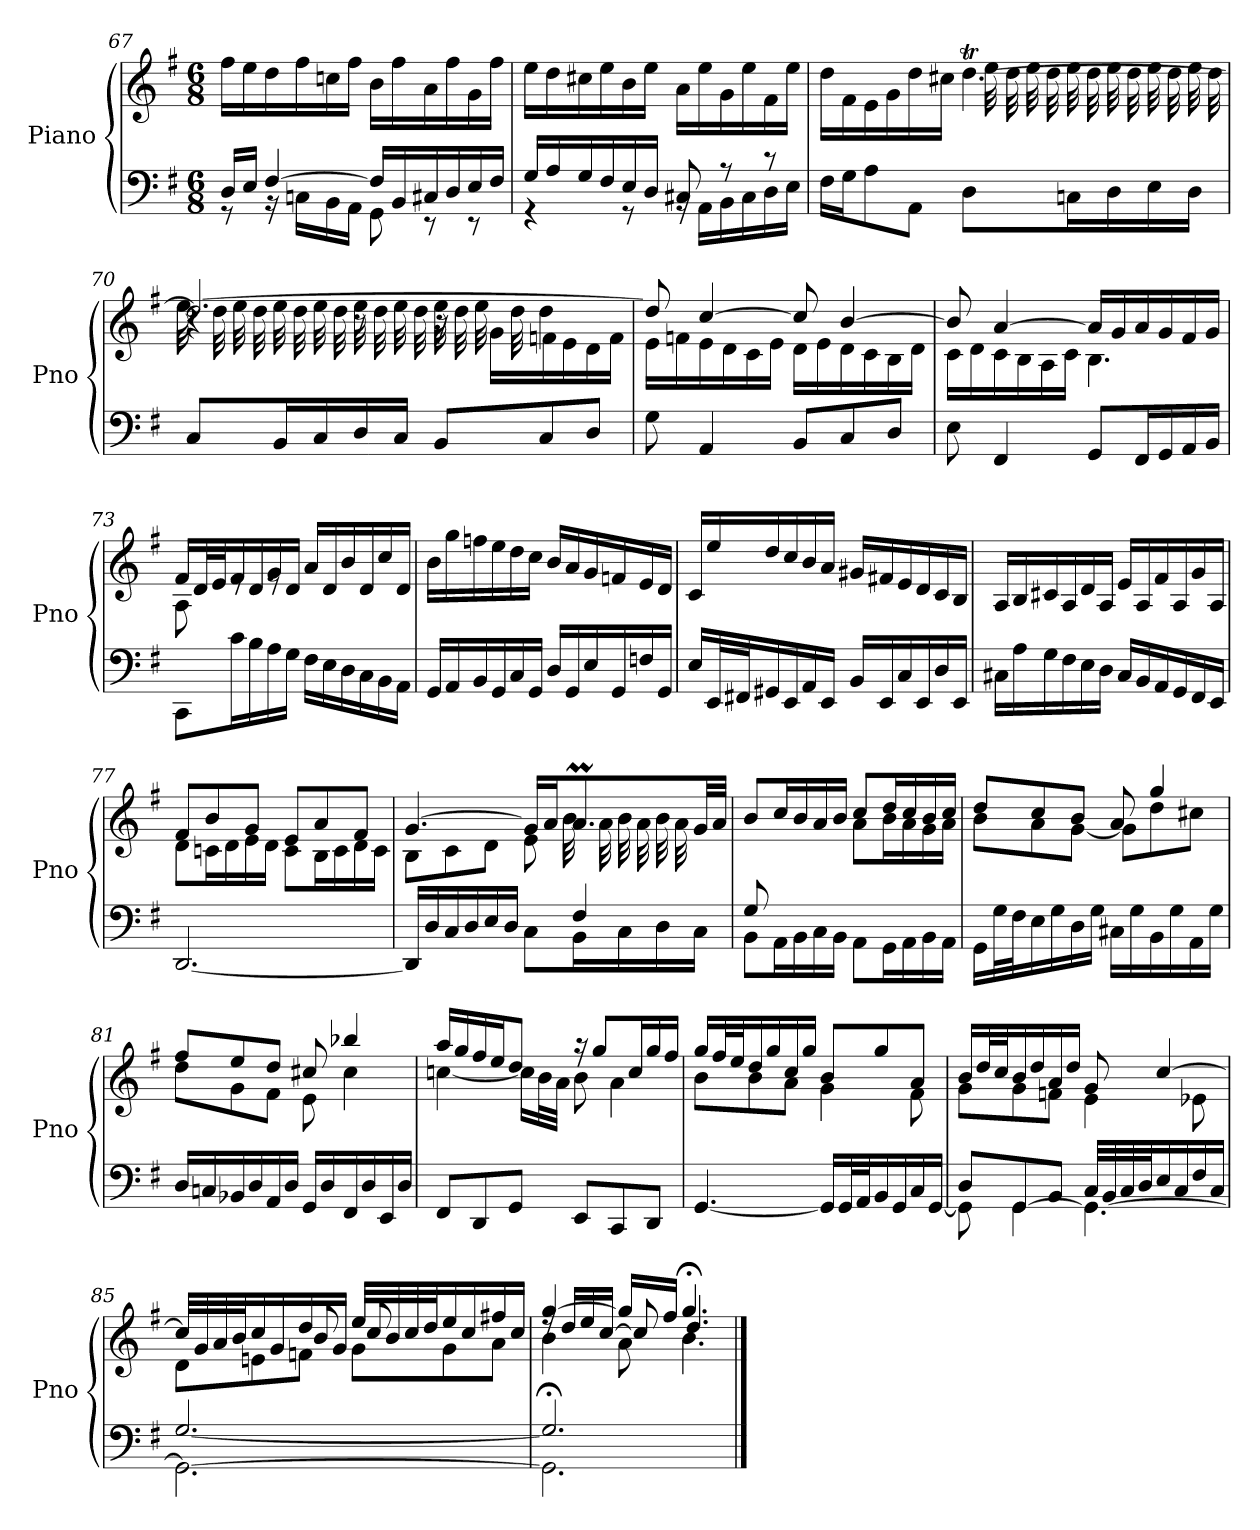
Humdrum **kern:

**kern	**kern
*part1	*part1
*staff2	*staff1
*I"Piano	*
*I'Pno	*
!!LO:LB:g=z
*clefF4	*clefG2
*k[f#]	*k[f#]
*M6/8	*M6/8
=67	=67
*^	*
16D/LL	8r	16ff#\LL
16E/JJ	.	16ee\
[4F#/	16r	16dd\
.	16Cn\LL	16ff#\
.	16BB\	16ccn\
.	16AA\JJ	16ff#\JJ
16F#/LL]	8GG\	16b\LL
16BB/	.	16ff#\
16C#X/	8r	16a\
16D/	.	16ff#\
16E/	8r	16g\
16F#/JJ	.	16ff#\JJ
=68	=68	=68
16G/LL	4r	16ee\LL
16A/	.	16dd\
16G/	.	16cc#X\
16F#/	.	16ee\
16E/	8r	16b\
16D/JJ	.	16ee\JJ
8C#X/	16rBB	16a\LL
.	16AA\LL	16ee\
8r	16BB\	16g\
.	16C#\	16ee\
8r	16D\	16f#\
.	16E\JJ	16ee\JJ
*v	*v	*
=69	=69
*	*^
16F#\LL	16dd\LL	4.ryy
16G\J	16f#\	.
8A\	16e\	.
.	16g\	.
8AA\J	16dd\	.
.	16cc#X\JJ	.
8D\L	[4.ddT\	32ee
.	.	32dd
.	.	32ee
.	.	32dd
16Cn\L	.	32ee
.	.	32dd
16D\	.	32ee
.	.	32dd
16E\	.	32ee
.	.	32dd
16D\JJ	.	32ee
.	.	32dd
=70	=70	=70
*	*	*^
8C/L	2.dd/_	32ee	4r
.	.	32dd	.
.	.	32ee	.
.	.	32dd	.
16BB/L	.	32ee	.
.	.	32dd	.
16C/	.	32ee	.
.	.	32dd	.
16D/	.	32ee	8r
.	.	32dd	.
16C/JJ	.	32ee	.
.	.	32dd	.
8BB/L	.	32ee	16r
.	.	32dd	.
.	.	32ee	16g\LL
.	.	32dd	.
8C/	.	4dd	16fn\
.	.	.	16e\
8D/J	.	.	16d\
.	.	.	16f\JJ
*	*	*v	*v
!!LO:LB:g=z
=71	=71	=71
8G\	8dd/]	16e\LL
.	.	16fn\
4AA/	[4cc/	16e\
.	.	16d\
.	.	16c\
.	.	16e\JJ
8BB/L	8cc/]	16d\LL
.	.	16e\
8C/	[4b/	16d\
.	.	16c\
8D/J	.	16B\
.	.	16d\JJ
=72	=72	=72
8E\	8b/]	16c\LL
.	.	16d\
4FF#/	[4a/	16c\
.	.	16B\
.	.	16A\
.	.	16c\JJ
8GG/L	16a/LL]	4.B\
.	16g/	.
16FF#/L	16a/	.
16GG/	16g/	.
16AA/	16f#/	.
16BB/JJ	16g/JJ	.
=73	=73	=73
8CC\L	16f#/LL	8A\
.	32d/L	.
.	32e/J	.
16c\L	16f#/	8re
16B\	16d/	.
16A\	16g/	8re
16G\JJ	16d/JJ	.
16F#\LL	16a/LL	4.ryy
16E\	16d/	.
16D\	16b/	.
16C\	16d/	.
16BB\	16cc/	.
16AA\JJ	16d/JJ	.
*	*v	*v
=74	=74
16GG/LL	16b\LL
16AA/	16gg\
16BB/	16ffn\
16GG/	16ee\
16C/	16dd\
16GG/JJ	16cc\JJ
16D/LL	16b/LL
16GG/	16a/
16E/	16g/
16GG/	16fn/
16Fn/	16e/
16GG/JJ	16d/JJ
!!LO:LB:g=z
=75	=75
16E/LL	16c/LL
32EE/L	16ee/
32FF#X/J	.
16GG#X/	16dd/
16EE/	16cc/
16AA/	16b/
16EE/JJ	16a/JJ
16BB/LL	16g#X/LL
16EE/	16f#X/
16C/	16e/
16EE/	16d/
16D/	16c/
16EE/JJ	16B/JJ
=76	=76
16C#X\LL	16A/LL
16A\	16B/
16G\	16c#X/
16F#\	16A/
16E\	16d/
16D\JJ	16A/JJ
16C#/LL	16e/LL
16BB/	16A/
16AA/	16f#/
16GG/	16A/
16FF#/	16g/
16EE/JJ	16A/JJ
=77	=77
*	*^
[2.DD/	8f#/L	8d\L
.	8b/	16cn\L
.	.	16d\
.	8g/J	16e\
.	.	16d\JJ
.	8e/L	8c\L
.	8a/	16B\L
.	.	16c\
.	8f#/J	16d\
.	.	16c\JJ
!!LO:LB:g=z	!!
=78	=78	=78
*^	*	*
16DD/LL]	2ryy	[4.g/	8B\L
16D/	.	.	.
16C/	.	.	8c\
16D/	.	.	.
16E/	.	.	8d\J
16D/JJ	.	.	.
8C\L	.	16g/LL]	8e\
.	.	16a/J	.
16BB\L	4F#/	8.aM/	32b
.	.	.	32a
16C\	.	.	32b
.	.	.	32a
16D\	.	.	32b
.	.	.	32a
16C\JJ	.	32g/LL	16ryy
.	.	32a/JJJ	.
!!LO:LB:g=z	!!
=79	=79	=79	=79
8G/L	8BB\L	8b/L	8ryy
2ryy	16AA\L	16cc/L	16a\L
.	16BB\	16b/	16g\
.	16C\	16a/	16f#\
.	16BB\JJ	16b/JJ	16g\JJ
.	8AA\L	8cc/L	8a\L
.	16GG\L	16dd/L	16b\L
.	16AA\	16cc/	16a\
8ryy	16BB\	16b/	16g\
.	16AA\JJ	16cc/JJ	16a\JJ
*v	*v	*	*
=80	=80	=80
16GG\LL	8dd/L	8b\L
32G\L	.	.
32F#\J	.	.
16E\	8cc/	8a\
16G\	.	.
16D\	8b/J	[8g\J
16G\JJ	.	.
16C#X\LL	8a/	8g\L]
16G\	.	.
16BB\	4gg/	8dd\
16G\	.	.
16AA\	.	8cc#X\J
16G\JJ	.	.
=81	=81	=81
16D/LL	8ff#/L	8dd\L
16Cn/	.	.
16BB-X/	8ee/	8g\
16D/	.	.
16AA/	8dd/J	8f#\J
16D/JJ	.	.
16GG/LL	8cc#X/	8e\
16D/	.	.
16FF#/	4bb-X/	4cc#\
16D/	.	.
16EE/	.	.
16D/JJ	.	.
=82	=82	=82
8FF#/L	16aa/LL	[4ccn\
.	16gg/	.
8DD/	16ff#/	.
.	16ee/J	.
8GG/J	8dd/J	16cc\LL]
.	.	32b\L
.	.	32a\JJJ
8EE/L	16r	8b\
.	8gg/L	.
8CC/	.	4a\
.	16cc/L	.
8DD/J	16gg/	.
.	16ff#/JJ	.
!!LO:PB:g=z	!!
=83	=83	=83
[4.GG/	16gg/LL	8b\L
.	32ff#/L	.
.	32ee/J	.
.	16dd/	8b\
.	16gg/	.
.	16cc/	8a\J
.	16gg/JJ	.
16GG/LL]	8b/L	4g\
32GG/L	.	.
32AA/J	.	.
16BB/	8gg/	.
16GG/	.	.
16C/	8a/J	8f#\
[16GG/JJ	.	.
=84	=84	=84
*^	*	*
8GG\]	8D/L	16b/LL	8g\L
.	.	32dd/L	.
.	.	32cc/J	.
[4GG\	8GG/	16b/	8g\
.	.	16dd/	.
.	8BB/J	16a/	8fn\J
.	.	16dd/JJ	.
4.GG\_	32C/LLL	8g/	4e\
.	32BB/	.	.
.	32C/	.	.
.	32D/J	.	.
.	16E/	[4cc/	.
.	16C/	.	.
.	16F#/	.	8e-X\
.	16C/JJ	.	.
=85	=85	=85	=85
*	*	*	*^
2.GG\_	[2.G/	32cc/LLL]	8d\L	4ryy
.	.	32g/	.	.
.	.	32a/	.	.
.	.	32b/J	.	.
.	.	16cc/	8en\	.
.	.	16g/	.	.
.	.	16dd/	8fn\J	8b/
.	.	16g/JJ	.	.
.	.	32ee/LLL	8g\L	8cc/
.	.	32b/	.	.
.	.	32cc/	.	.
.	.	32dd/J	.	.
.	.	16ee/	8g\	4ryy
.	.	16cc/	.	.
.	.	16ff#X/	8a\J	.
.	.	16cc/JJ	.	.
!!LO:LB:g=z	!!	!!
=86	=86	=86	=86	=86
2.GG;\]	2.G/]	[4gg/	4b\	16rff
.	.	.	.	16dd/LL
.	.	.	.	16ee/
.	.	.	.	[16cc/JJ
.	.	16gg/LL]	8a\	8cc/]
.	.	16ff#/JJ	.	.
.	.	4.gg;</	4.b\	4.dd/
*v	*v	*	*	*
*	*v	*v	*v
==	==
*-	*-
